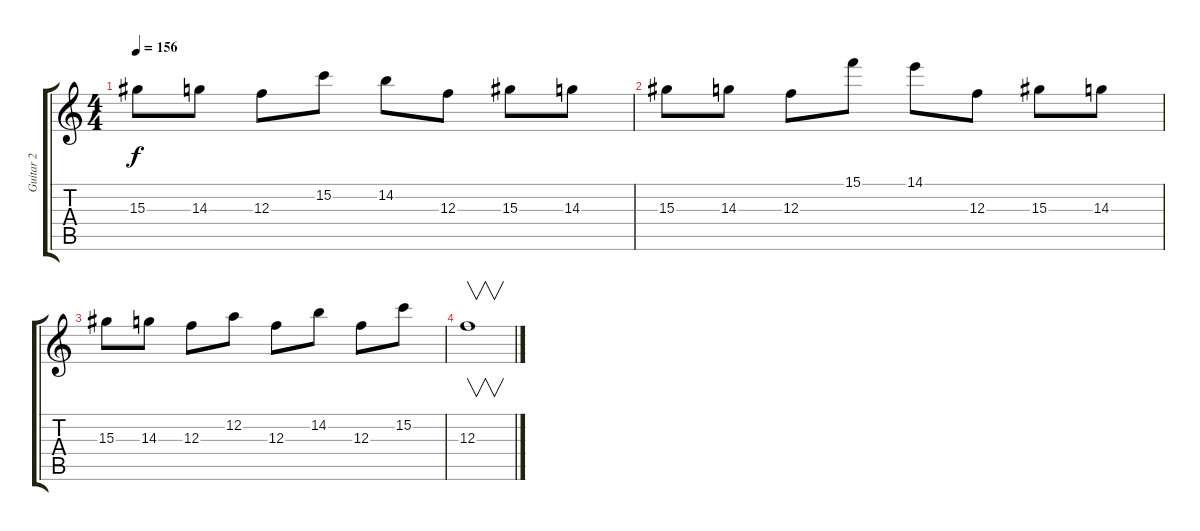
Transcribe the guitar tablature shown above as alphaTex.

\track ("Guitar 2" "Guitar 2") {instrument overdrivenguitar}
\staff {score tabs}
\tuning (D4 A3 F3 C3 G2 D2) {hide}
\ts (4 4)
\tempo 156
\clef g2
\ks c
15.3.8{dy f volume 7} 14.3.8 12.3.8 15.2.8 14.2.8 12.3.8 15.3.8 14.3.8 |
15.3.8{volume 5} 14.3.8 12.3.8 15.1.8 14.1.8 12.3.8 15.3.8 14.3.8 |
15.3.8{volume 2} 14.3.8 12.3.8 12.2.8 12.3.8 14.2.8 12.3.8 15.2.8 |
12.3.1{v volume 0}
